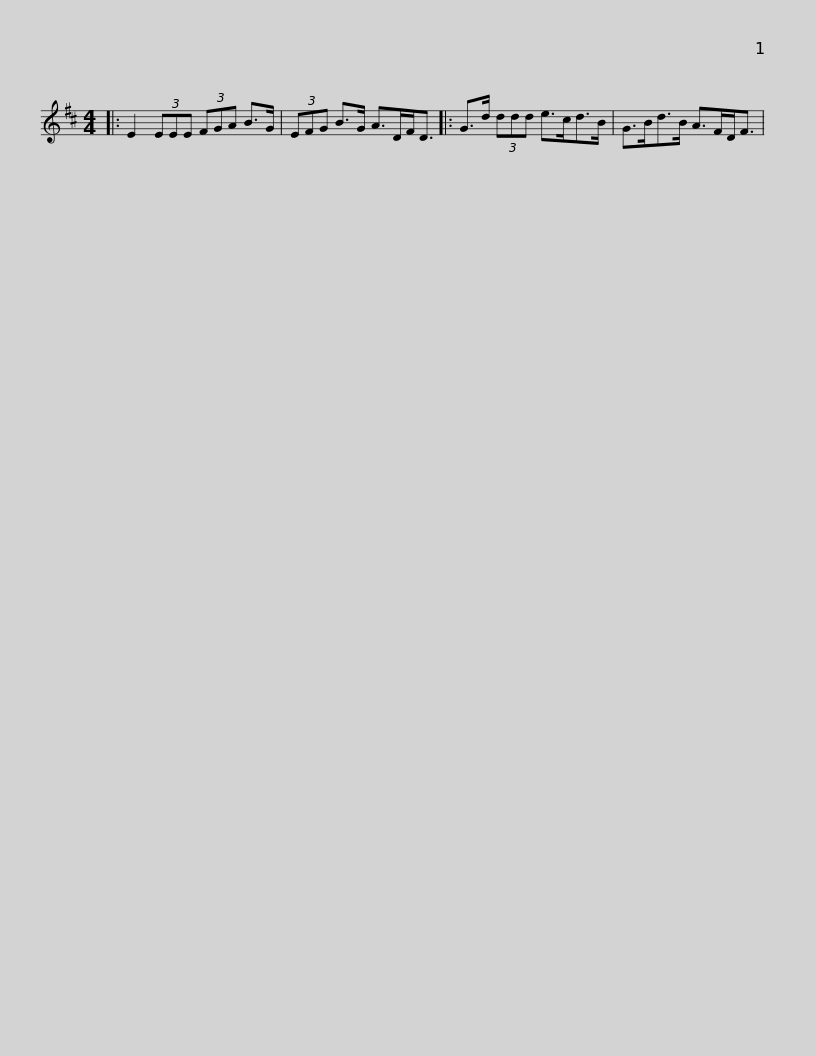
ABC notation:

X:1
L:1/8
M:4/4
I:linebreak $
K:D
V:1 treble
V:1
|: E2 (3EEE (3FGA B>G | (3EFG B>G A>DF<D |: G>d (3ddd e>cd>B | G>Bd>B A>FD<F | %4
